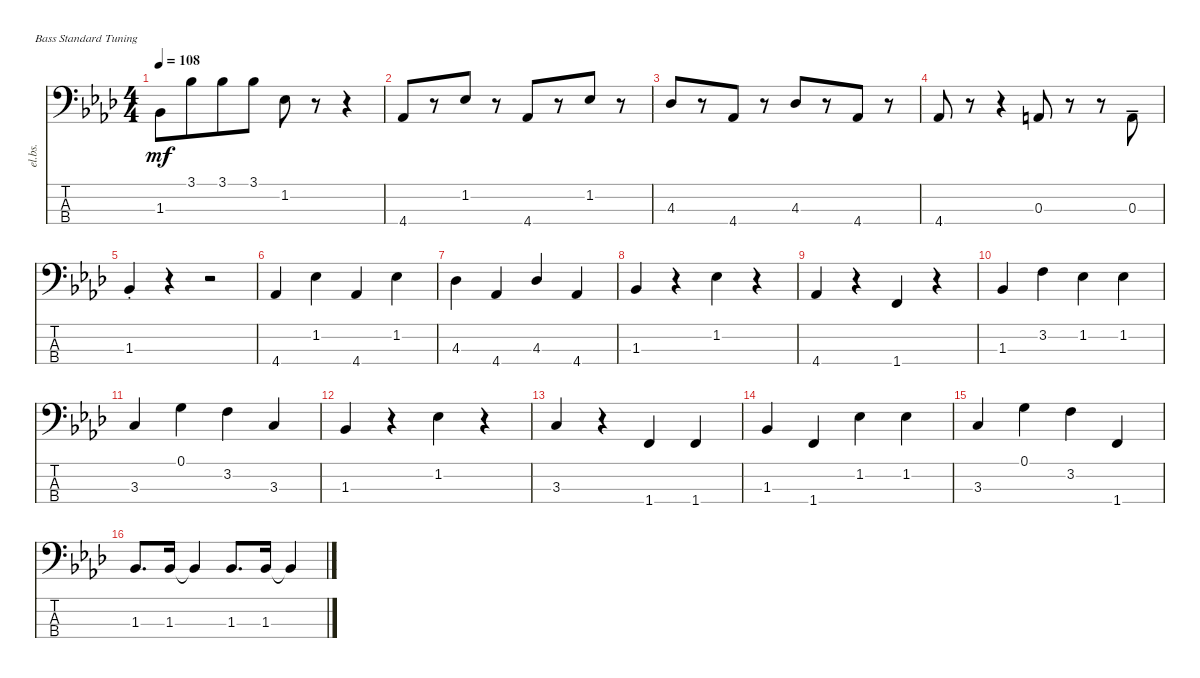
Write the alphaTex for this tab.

\defaultSystemsLayout 4
\bracketExtendMode nobrackets
\track ("Electric Bass" "el.bs.") {defaultSystemsLayout 6 multiBarRest instrument electricbassfinger}
\staff {score tabs}
\tuning (G2 D2 A1 E1)
\ts (4 4)
\tempo 108
\clef f4
\ks ab
1.3{acc b}.8{dy mf beam Down beam merge} 3.1{acc b}.8{beam Down beam merge} 3.1{acc b}.8{beam Down beam merge} 3.1{acc b}.8{beam Down} 1.2{acc b}.8{beam Down} r.8{beam Down} r.4{beam Down} |
4.4{acc b}.8{beam Up beam merge} r.8{beam Up beam merge} 1.2{acc b}.8{beam Up} r.8{beam Down} 4.4{acc b}.8{beam Up beam merge} r.8{beam Up beam merge} 1.2{acc b}.8{beam Up} r.8{beam Down} |
4.3{acc b}.8{beam Up beam merge} r.8{beam Up beam merge} 4.4{acc b}.8{beam Up} r.8{beam Down} 4.3{acc b}.8{beam Up beam merge} r.8{beam Up beam merge} 4.4{acc b}.8{beam Up} r.8{beam Down} |
4.4{acc b}.8{beam Up} r.8{beam Down} r.4{beam Down} 0.3{acc forcenatural}.8{beam Up} r.8{beam Down} r.8{beam Down} 0.3{ten acc forcenatural}.8{beam Up} |
1.3{st acc b}.4{beam Up} r.4{beam Down} r.2{beam Down} |
4.4{acc b}.4{beam Up} 1.2{acc b}.4{beam Down} 4.4{acc b}.4{beam Up} 1.2{acc b}.4{beam Down} |
4.3{acc b}.4{beam Down} 4.4{acc b}.4{beam Up} 4.3{acc b}.4{beam Up} 4.4{acc b}.4{beam Up} |
1.3{acc b}.4{beam Up} r.4{beam Down} 1.2{acc b}.4{beam Down} r.4{beam Down} |
4.4{acc b}.4{beam Up} r.4{beam Down} 1.4{acc forcenatural}.4{beam Up} r.4{beam Down} |
1.3{acc b}.4{beam Up} 3.2{acc forcenatural}.4{beam Down} 1.2{acc b}.4{beam Down} 1.2{acc b}.4{beam Down} |
3.3{acc forcenatural}.4{beam Up} 0.1{acc forcenatural}.4{beam Down} 3.2{acc forcenatural}.4{beam Down} 3.3{acc forcenatural}.4{beam Up} |
1.3{acc b}.4{beam Up} r.4{beam Down} 1.2{acc b}.4{beam Down} r.4{beam Down} |
3.3{acc forcenatural}.4{beam Up} r.4{beam Down} 1.4{acc forcenatural}.4{beam Up} 1.4{acc forcenatural}.4{beam Up} |
1.3{acc b}.4{beam Up} 1.4{acc forcenatural}.4{beam Up} 1.2{acc b}.4{beam Down} 1.2{acc b}.4{beam Down} |
3.3{acc forcenatural}.4{beam Up} 0.1{acc forcenatural}.4{beam Down} 3.2{acc forcenatural}.4{beam Down} 1.4{acc forcenatural}.4{beam Up} |
1.3{acc b}.8{d beam Up} 1.3{acc b}.16{beam Up} 1.3{t acc b}.4{beam Up} 1.3{acc b}.8{d beam Up} 1.3{acc b}.16{beam Up} 1.3{t acc b}.4{beam Up}
